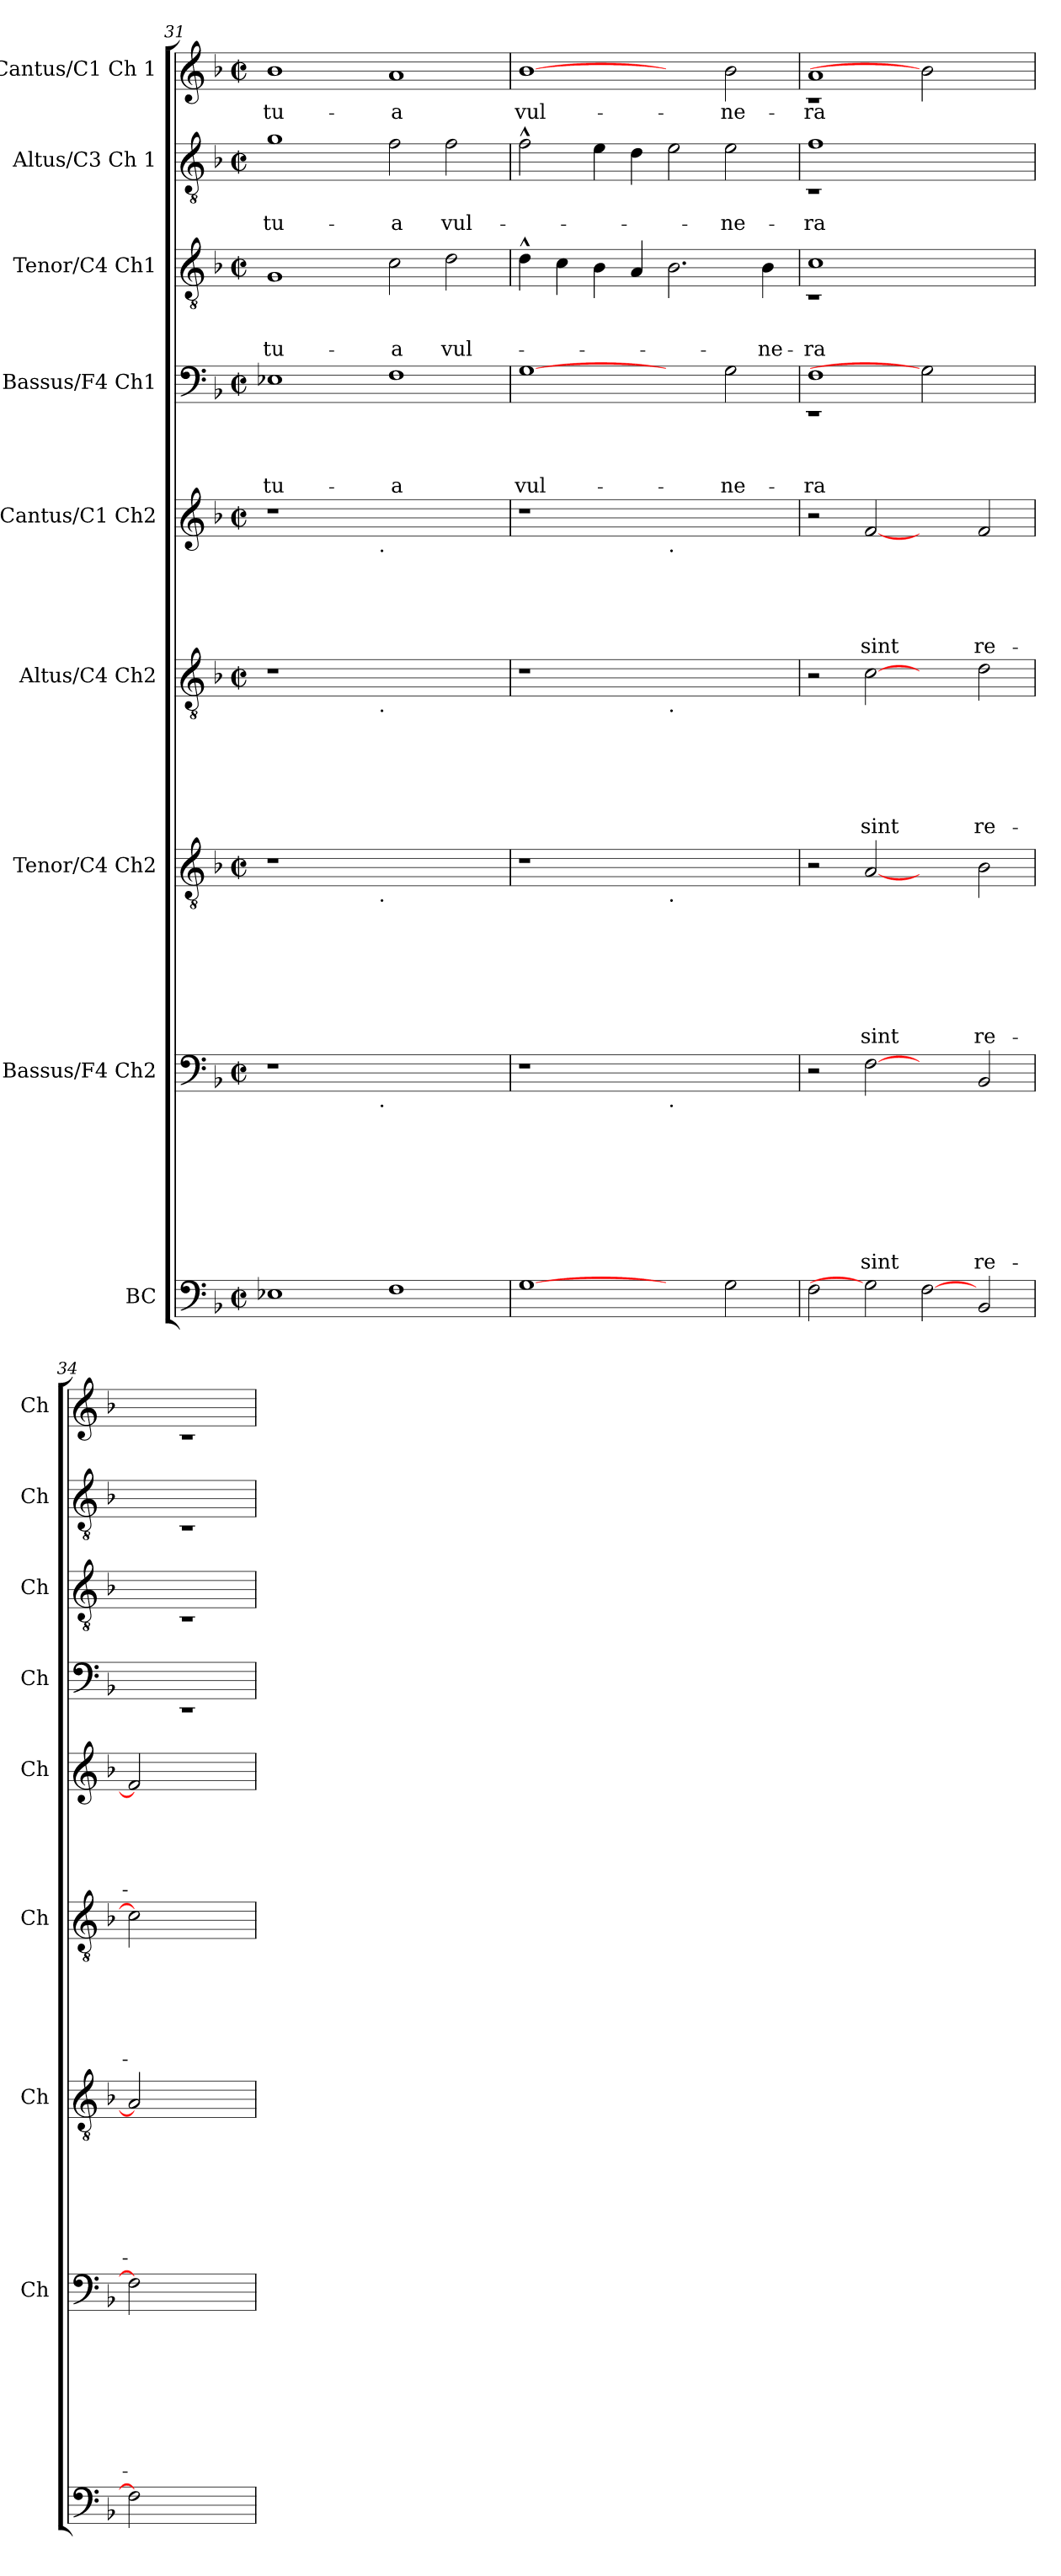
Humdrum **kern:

**kern	**kern	**text	**text	**text	**text	**text	**text	**text	**text	**kern	**text	**text	**text	**text	**text	**text	**text	**kern	**text	**text	**text	**text	**text	**text	**kern	**text	**text	**text	**text	**text	**kern	**text	**text	**text	**text	**kern	**text	**text	**text	**kern	**text	**text	**kern	**text
*part9	*part8	*part8	*part8	*part8	*part8	*part8	*part8	*part8	*part8	*part7	*part7	*part7	*part7	*part7	*part7	*part7	*part7	*part6	*part6	*part6	*part6	*part6	*part6	*part6	*part5	*part5	*part5	*part5	*part5	*part5	*part4	*part4	*part4	*part4	*part4	*part3	*part3	*part3	*part3	*part2	*part2	*part2	*part1	*part1
*staff9	*staff8	*staff8	*staff8	*staff8	*staff8	*staff8	*staff8	*staff8	*staff8	*staff7	*staff7	*staff7	*staff7	*staff7	*staff7	*staff7	*staff7	*staff6	*staff6	*staff6	*staff6	*staff6	*staff6	*staff6	*staff5	*staff5	*staff5	*staff5	*staff5	*staff5	*staff4	*staff4	*staff4	*staff4	*staff4	*staff3	*staff3	*staff3	*staff3	*staff2	*staff2	*staff2	*staff1	*staff1
*I"BC	*I"Bassus/F4 Ch2	*	*	*	*	*	*	*	*	*I"Tenor/C4 Ch2	*	*	*	*	*	*	*	*I"Altus/C4 Ch2	*	*	*	*	*	*	*I"Cantus/C1 Ch2	*	*	*	*	*	*I"Bassus/F4 Ch1	*	*	*	*	*I"Tenor/C4 Ch1	*	*	*	*I"Altus/C3 Ch 1	*	*	*I"Cantus/C1 Ch 1	*
*	*I'Ch	*	*	*	*	*	*	*	*	*I'Ch	*	*	*	*	*	*	*	*I'Ch	*	*	*	*	*	*	*I'Ch	*	*	*	*	*	*I'Ch	*	*	*	*	*I'Ch	*	*	*	*I'Ch	*	*	*I'Ch	*
*clefF4	*clefF4	*	*	*	*	*	*	*	*	*clefGv2	*	*	*	*	*	*	*	*clefGv2	*	*	*	*	*	*	*clefG2	*	*	*	*	*	*clefF4	*	*	*	*	*clefGv2	*	*	*	*clefGv2	*	*	*clefG2	*
*k[b-]	*k[b-]	*	*	*	*	*	*	*	*	*k[b-]	*	*	*	*	*	*	*	*k[b-]	*	*	*	*	*	*	*k[b-]	*	*	*	*	*	*k[b-]	*	*	*	*	*k[b-]	*	*	*	*k[b-]	*	*	*k[b-]	*
*F:	*F:	*	*	*	*	*	*	*	*	*F:	*	*	*	*	*	*	*	*F:	*	*	*	*	*	*	*F:	*	*	*	*	*	*F:	*	*	*	*	*F:	*	*	*	*F:	*	*	*F:	*
*M2/2	*M2/2	*	*	*	*	*	*	*	*	*M2/2	*	*	*	*	*	*	*	*M2/2	*	*	*	*	*	*	*M2/2	*	*	*	*	*	*M2/2	*	*	*	*	*M2/2	*	*	*	*M2/2	*	*	*M2/2	*
*met(c|)	*met(c|)	*	*	*	*	*	*	*	*	*met(c|)	*	*	*	*	*	*	*	*met(c|)	*	*	*	*	*	*	*met(c|)	*	*	*	*	*	*met(c|)	*	*	*	*	*met(c|)	*	*	*	*met(c|)	*	*	*met(c|)	*
=31	=31	=31	=31	=31	=31	=31	=31	=31	=31	=31	=31	=31	=31	=31	=31	=31	=31	=31	=31	=31	=31	=31	=31	=31	=31	=31	=31	=31	=31	=31	=31	=31	=31	=31	=31	=31	=31	=31	=31	=31	=31	=31	=31	=31
!	!	!	!	!	!	!	!	!	!	!	!	!	!	!	!	!	!	!	!	!	!	!	!	!	!	!	!	!	!	!	!	!	!	!	!LO:LY:b	!	!	!	!LO:LY:b	!	!	!LO:LY:b	!	!LO:LY:b
*	*^	*	*	*	*	*	*	*	*	*^	*	*	*	*	*	*	*	*^	*	*	*	*	*	*	*^	*	*	*	*	*	*	*	*	*	*	*	*	*	*	*	*	*	*	*
1E-X	1r	2ryy	.	.	.	.	.	.	.	.	1r	2ryy	.	.	.	.	.	.	.	1r	2ryy	.	.	.	.	.	.	1r	2ryy	.	.	.	.	.	1E-X	.	.	.	tu-	1G	.	.	tu-	1g	.	tu-	1b-	tu-
.	.	4...ryy	.	.	.	.	.	.	.	.	.	4...ryy	.	.	.	.	.	.	.	.	4...ryy	.	.	.	.	.	.	.	4...ryy	.	.	.	.	.	.	.	.	.	.	.	.	.	.	.	.	.	.	.
!	!	!	!	!	!	!	!	!	!	!	!	!	!	!	!	!	!	!	!	!	!	!	!	!	!	!	!	!	!LO:TX:b:t=.	!	!	!	!	!	!	!	!	!	!	!	!	!	!	!	!	!	!	!
!	!	!	!	!	!	!	!	!	!	!	!	!	!	!	!	!	!	!	!	!	!LO:TX:b:t=.	!	!	!	!	!	!	!	!	!	!	!	!	!	!	!	!	!	!	!	!	!	!	!	!	!	!	!
!	!	!	!	!	!	!	!	!	!	!	!	!LO:TX:b:t=.	!	!	!	!	!	!	!	!	!	!	!	!	!	!	!	!	!	!	!	!	!	!	!	!	!	!	!	!	!	!	!	!	!	!	!	!
!	!	!LO:TX:b:t=.	!	!	!	!	!	!	!	!	!	!	!	!	!	!	!	!	!	!	!	!	!	!	!	!	!	!	!	!	!	!	!	!	!	!	!	!	!	!	!	!	!	!	!	!	!	!
.	.	1ryy	.	.	.	.	.	.	.	.	.	1ryy	.	.	.	.	.	.	.	.	1ryy	.	.	.	.	.	.	.	1ryy	.	.	.	.	.	.	.	.	.	.	.	.	.	.	.	.	.	.	.
!	!	!	!	!	!	!	!	!	!	!	!	!	!	!	!	!	!	!	!	!	!	!	!	!	!	!	!	!	!	!	!	!	!	!	!	!	!	!	!LO:LY:b:rj	!	!	!	!LO:LY:b	!	!	!LO:LY:b	!	!LO:LY:b:rj
1F	1ryy	.	.	.	.	.	.	.	.	.	1ryy	.	.	.	.	.	.	.	.	1ryy	.	.	.	.	.	.	.	1ryy	.	.	.	.	.	.	1F	.	.	.	-a	2c\	.	.	-a	2f\	.	-a	1a	-a
!	!	!	!	!	!	!	!	!	!	!	!	!	!	!	!	!	!	!	!	!	!	!	!	!	!	!	!	!	!	!	!	!	!	!	!	!	!	!	!	!	!	!	!LO:LY:b	!	!	!LO:LY:b	!	!
.	.	.	.	.	.	.	.	.	.	.	.	.	.	.	.	.	.	.	.	.	.	.	.	.	.	.	.	.	.	.	.	.	.	.	.	.	.	.	.	2d\	.	.	vul-	2f\	.	vul-	.	.
.	.	32ryy	.	.	.	.	.	.	.	.	.	32ryy	.	.	.	.	.	.	.	.	32ryy	.	.	.	.	.	.	.	32ryy	.	.	.	.	.	.	.	.	.	.	.	.	.	.	.	.	.	.	.
!!LO:LB:g=z
=32	=32	=32	=32	=32	=32	=32	=32	=32	=32	=32	=32	=32	=32	=32	=32	=32	=32	=32	=32	=32	=32	=32	=32	=32	=32	=32	=32	=32	=32	=32	=32	=32	=32	=32	=32	=32	=32	=32	=32	=32	=32	=32	=32	=32	=32	=32	=32	=32
!	!	!	!	!	!	!	!	!	!	!	!	!	!	!	!	!	!	!	!	!	!	!	!	!	!	!	!	!	!	!	!	!	!	!	!	!	!	!	!LO:LY:b	!	!	!	!	!	!	!	!	!LO:LY:b
*	*v	*v	*	*	*	*	*	*	*	*	*	*	*	*	*	*	*	*	*	*v	*v	*	*	*	*	*	*	*v	*v	*	*	*	*	*	*	*	*	*	*	*	*	*	*	*	*	*	*	*
*	*	*	*	*	*	*	*	*	*	*v	*v	*	*	*	*	*	*	*	*	*	*	*	*	*	*	*	*	*	*	*	*	*	*	*	*	*	*	*	*	*	*	*	*	*	*
[1G	1r	.	.	.	.	.	.	.	.	1r	.	.	.	.	.	.	.	1r	.	.	.	.	.	.	1r	.	.	.	.	.	[1G	.	.	.	vul-	4d^^>\	.	.	.	2f^^>\	.	.	[1b-	vul-
.	.	.	.	.	.	.	.	.	.	.	.	.	.	.	.	.	.	.	.	.	.	.	.	.	.	.	.	.	.	.	.	.	.	.	.	4c\	.	.	.	.	.	.	.	.
.	.	.	.	.	.	.	.	.	.	.	.	.	.	.	.	.	.	.	.	.	.	.	.	.	.	.	.	.	.	.	.	.	.	.	.	4B-\	.	.	.	4e\	.	.	.	.
.	.	.	.	.	.	.	.	.	.	.	.	.	.	.	.	.	.	.	.	.	.	.	.	.	.	.	.	.	.	.	.	.	.	.	.	4A/	.	.	.	4d\	.	.	.	.
!	!	!	!	!	!	!	!	!	!	!	!	!	!	!	!	!	!	!	!	!	!	!	!	!	!LO:TX:b:t=.	!	!	!	!	!	!	!	!	!	!	!	!	!	!	!	!	!	!	!
!	!	!	!	!	!	!	!	!	!	!	!	!	!	!	!	!	!	!LO:TX:b:t=.	!	!	!	!	!	!	!	!	!	!	!	!	!	!	!	!	!	!	!	!	!	!	!	!	!	!
!	!	!	!	!	!	!	!	!	!	!LO:TX:b:t=.	!	!	!	!	!	!	!	!	!	!	!	!	!	!	!	!	!	!	!	!	!	!	!	!	!	!	!	!	!	!	!	!	!	!
!	!LO:TX:b:t=.	!	!	!	!	!	!	!	!	!	!	!	!	!	!	!	!	!	!	!	!	!	!	!	!	!	!	!	!	!	!	!	!	!	!	!	!	!	!	!	!	!	!	!
2ryy	1ryy	.	.	.	.	.	.	.	.	1ryy	.	.	.	.	.	.	.	1ryy	.	.	.	.	.	.	1ryy	.	.	.	.	.	2ryy	.	.	.	.	2.B-\	.	.	.	2e\	.	.	2ryy	.
!	!	!	!	!	!	!	!	!	!	!	!	!	!	!	!	!	!	!	!	!	!	!	!	!	!	!	!	!	!	!	!	!	!	!	!LO:LY:b	!	!	!	!	!	!	!LO:LY:b	!	!LO:LY:b
2G\	.	.	.	.	.	.	.	.	.	.	.	.	.	.	.	.	.	.	.	.	.	.	.	.	.	.	.	.	.	.	2G\	.	.	.	-ne-	.	.	.	.	2e\	.	-ne-	2b-\	-ne-
!	!	!	!	!	!	!	!	!	!	!	!	!	!	!	!	!	!	!	!	!	!	!	!	!	!	!	!	!	!	!	!	!	!	!	!	!	!	!	!LO:LY:b	!	!	!	!	!
.	.	.	.	.	.	.	.	.	.	.	.	.	.	.	.	.	.	.	.	.	.	.	.	.	.	.	.	.	.	.	.	.	.	.	.	4B-\	.	.	-ne-	.	.	.	.	.
=33	=33	=33	=33	=33	=33	=33	=33	=33	=33	=33	=33	=33	=33	=33	=33	=33	=33	=33	=33	=33	=33	=33	=33	=33	=33	=33	=33	=33	=33	=33	=33	=33	=33	=33	=33	=33	=33	=33	=33	=33	=33	=33	=33	=33
!	!	!	!	!	!	!	!	!	!	!	!	!	!	!	!	!	!	!	!	!	!	!	!	!	!	!	!	!	!	!	!	!	!	!	!LO:LY:b	!	!	!	!LO:LY:b	!	!	!LO:LY:b	!	!LO:LY:b
*	*	*	*	*	*	*	*	*	*	*	*	*	*	*	*	*	*	*	*	*	*	*	*	*	*	*	*	*	*	*	*^	*	*	*	*	*^	*	*	*	*^	*	*	*^	*
2F\	2r	.	.	.	.	.	.	.	.	2r	.	.	.	.	.	.	.	2r	.	.	.	.	.	.	2r	.	.	.	.	.	1F	1rEE	.	.	.	-ra	1c	1rC	.	.	-ra	1f	1rC	.	-ra	1a	1rc	-ra
!	!	!	!	!	!	!	!	!	!LO:LY:b	!	!	!	!	!	!	!	!LO:LY:b	!	!	!	!	!	!	!LO:LY:b	!	!	!	!	!	!LO:LY:b	!	!	!	!	!	!	!	!	!	!	!	!	!	!	!	!	!	!
2G]	[2F	.	.	.	.	.	.	.	sint	[2A	.	.	.	.	.	.	sint	[2c	.	.	.	.	.	sint	[2f	.	.	.	.	sint	.	.	.	.	.	.	.	.	.	.	.	.	.	.	.	.	.	.
[2F	2ryy	.	.	.	.	.	.	.	.	2ryy	.	.	.	.	.	.	.	2ryy	.	.	.	.	.	.	2ryy	.	.	.	.	.	2G]	2ryy	.	.	.	.	1ryy	1ryy	.	.	.	1ryy	1ryy	.	.	2b-]	2ryy	.
!	!	!	!	!	!	!	!	!	!LO:LY:b	!	!	!	!	!	!	!	!LO:LY:b	!	!	!	!	!	!	!LO:LY:b	!	!	!	!	!	!LO:LY:b	!	!	!	!	!	!	!	!	!	!	!	!	!	!	!	!	!	!
2BB-/	2BB-/	.	.	.	.	.	.	.	re-	2B-\	.	.	.	.	.	.	re-	2d\	.	.	.	.	.	re-	2f/	.	.	.	.	re-	2ryy	2ryy	.	.	.	.	.	.	.	.	.	.	.	.	.	2ryy	2ryy	.
*	*	*	*	*	*	*	*	*	*	*	*	*	*	*	*	*	*	*	*	*	*	*	*	*	*	*	*	*	*	*	*v	*v	*	*	*	*	*	*	*	*	*	*v	*v	*	*	*v	*v	*
*	*	*	*	*	*	*	*	*	*	*	*	*	*	*	*	*	*	*	*	*	*	*	*	*	*	*	*	*	*	*	*	*	*	*	*	*v	*v	*	*	*	*	*	*	*	*
=34	=34	=34	=34	=34	=34	=34	=34	=34	=34	=34	=34	=34	=34	=34	=34	=34	=34	=34	=34	=34	=34	=34	=34	=34	=34	=34	=34	=34	=34	=34	=34	=34	=34	=34	=34	=34	=34	=34	=34	=34	=34	=34	=34	=34
2F]	2F]	.	.	.	.	.	.	.	.	2A]	.	.	.	.	.	.	.	2c]	.	.	.	.	.	.	2f]	.	.	.	.	.	1rEE	.	.	.	.	1rC	.	.	.	1rC	.	.	1rc	.
2ryy	2ryy	.	.	.	.	.	.	.	.	2ryy	.	.	.	.	.	.	.	2ryy	.	.	.	.	.	.	2ryy	.	.	.	.	.	.	.	.	.	.	.	.	.	.	.	.	.	.	.
=	=	=	=	=	=	=	=	=	=	=	=	=	=	=	=	=	=	=	=	=	=	=	=	=	=	=	=	=	=	=	=	=	=	=	=	=	=	=	=	=	=	=	=	=
*-	*-	*-	*-	*-	*-	*-	*-	*-	*-	*-	*-	*-	*-	*-	*-	*-	*-	*-	*-	*-	*-	*-	*-	*-	*-	*-	*-	*-	*-	*-	*-	*-	*-	*-	*-	*-	*-	*-	*-	*-	*-	*-	*-	*-
